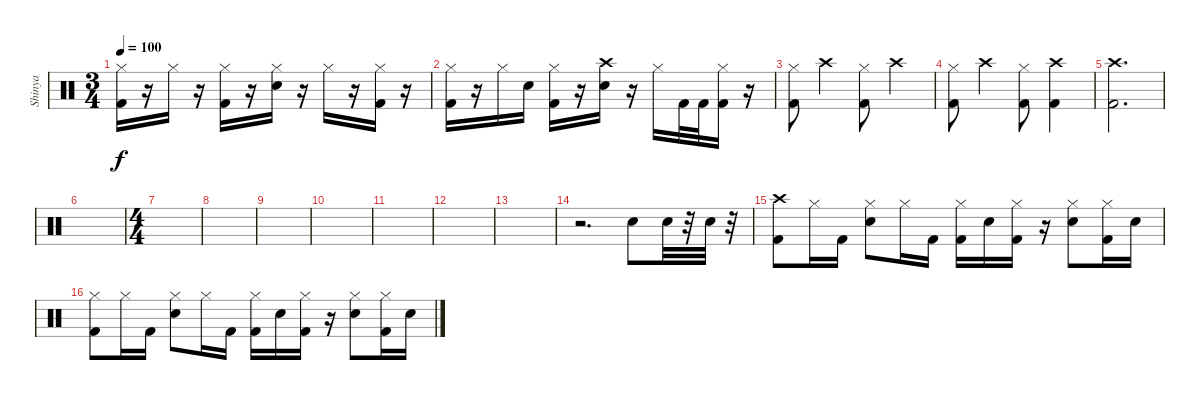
\track ("Shinya" "Shinya") {instrument percussion}
\staff {score}
\articulation defaults
\ts (3 4)
\tempo 100
\clef neutral
\ks c
("Hi-Hat (closed)" "Kick (hit) 2").16{dy f} r.16 "Hi-Hat (closed)".16 r.16 ("Hi-Hat (closed)" "Kick (hit) 2").16 r.16 ("Hi-Hat (closed)" "Snare (hit) 2").16 r.16 "Hi-Hat (closed)".16 r.16 ("Hi-Hat (closed)" "Kick (hit) 2").16 r.16 |
("Hi-Hat (closed)" "Kick (hit) 2").16 r.16 "Hi-Hat (closed)".16 "Snare (hit) 2".16 ("Hi-Hat (closed)" "Kick (hit) 2").16 r.16 ("Crash high (hit)" "Snare (hit) 2").16 r.16 "Hi-Hat (closed)".16 "Kick (hit) 2".32 "Kick (hit) 2".32 ("Hi-Hat (closed)" "Kick (hit) 2").16 r.16 |
("Hi-Hat (closed)" "Kick (hit) 2").8 "Crash high (hit)".4 ("Hi-Hat (closed)" "Kick (hit) 2").8 "Crash high (hit)".4 |
("Hi-Hat (closed)" "Kick (hit) 2").8 "Crash high (hit)".4 ("Hi-Hat (closed)" "Kick (hit) 2").8 ("Crash high (hit)" "Kick (hit) 2").4 |
("Crash high (hit)" "Kick (hit) 2").2{d} |
|
\ts (4 4)
|
|
|
|
|
|
|
r.2{d} "Snare (hit) 2".8 "Snare (hit) 2".32 r.32 "Snare (hit) 2".32 r.32 |
("Crash high (hit)" "Kick (hit) 2").8 "Hi-Hat (closed)".16 "Kick (hit) 2".16 ("Hi-Hat (closed)" "Snare (hit) 2").8 "Hi-Hat (closed)".16 "Kick (hit) 2".16 ("Hi-Hat (closed)" "Kick (hit) 2").16 "Snare (hit) 2".16 ("Hi-Hat (closed)" "Kick (hit) 2").16 r.16 ("Hi-Hat (closed)" "Snare (hit) 2").8 ("Hi-Hat (closed)" "Kick (hit) 2").16 "Snare (hit) 2".16 |
("Hi-Hat (closed)" "Kick (hit) 2").8 "Hi-Hat (closed)".16 "Kick (hit) 2".16 ("Hi-Hat (closed)" "Snare (hit) 2").8 "Hi-Hat (closed)".16 "Kick (hit) 2".16 ("Hi-Hat (closed)" "Kick (hit) 2").16 "Snare (hit) 2".16 ("Hi-Hat (closed)" "Kick (hit) 2").16 r.16 ("Hi-Hat (closed)" "Snare (hit) 2").8 ("Hi-Hat (closed)" "Kick (hit) 2").16 "Snare (hit) 2".16
